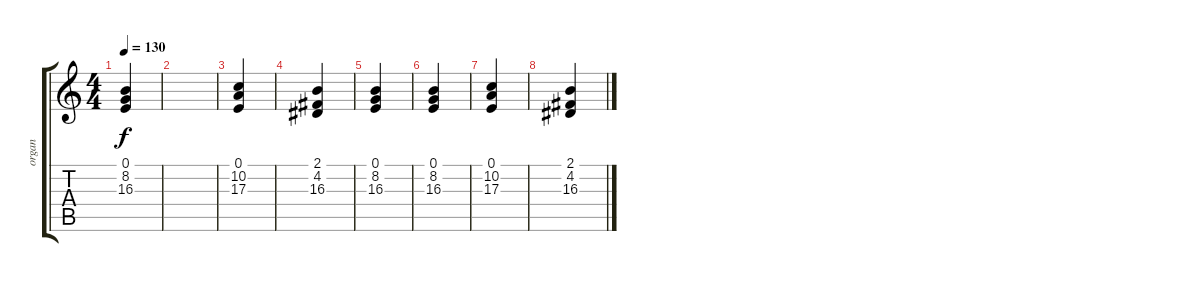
\track ("organ" "organ") {instrument drawbarorgan}
\staff {score tabs}
\tuning (E4 B3 G3 D3 A2 E2) {hide}
\ts (4 4)
\tempo 130
\clef g2
\ks c
(0.1 8.2 16.3).4{dy f} |
|
(0.1 10.2 17.3).4 |
(2.1 4.2 16.3).4 |
(0.1 8.2 16.3).4 |
(0.1 8.2 16.3).4 |
(0.1 10.2 17.3).4 |
(2.1 4.2 16.3).4
